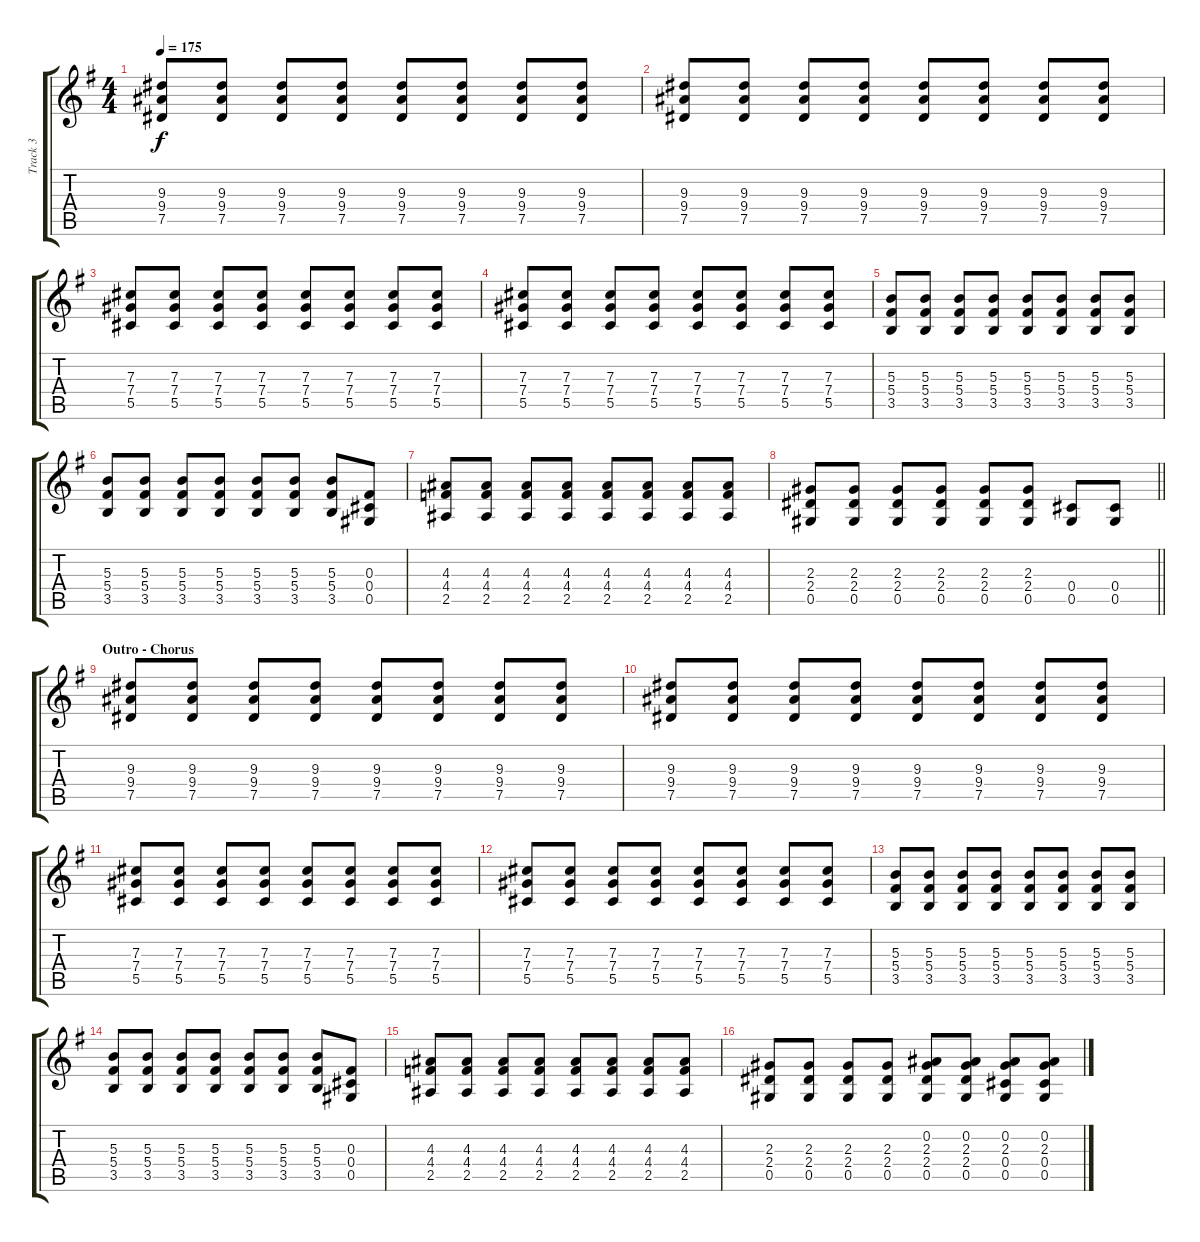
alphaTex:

\track ("Track 3" "Track 3") {instrument distortionguitar}
\staff {score tabs}
\tuning (Eb4 Bb3 Gb3 Db3 Ab2 Db2) {hide}
\ts (4 4)
\tempo 175
\clef g2
\ks g
(9.3 9.4 7.5).8{dy f} (9.3 9.4 7.5).8 (9.3 9.4 7.5).8 (9.3 9.4 7.5).8 (9.3 9.4 7.5).8 (9.3 9.4 7.5).8 (9.3 9.4 7.5).8 (9.3 9.4 7.5).8 |
(9.3 9.4 7.5).8 (9.3 9.4 7.5).8 (9.3 9.4 7.5).8 (9.3 9.4 7.5).8 (9.3 9.4 7.5).8 (9.3 9.4 7.5).8 (9.3 9.4 7.5).8 (9.3 9.4 7.5).8 |
(7.3 7.4 5.5).8 (7.3 7.4 5.5).8 (7.3 7.4 5.5).8 (7.3 7.4 5.5).8 (7.3 7.4 5.5).8 (7.3 7.4 5.5).8 (7.3 7.4 5.5).8 (7.3 7.4 5.5).8 |
(7.3 7.4 5.5).8 (7.3 7.4 5.5).8 (7.3 7.4 5.5).8 (7.3 7.4 5.5).8 (7.3 7.4 5.5).8 (7.3 7.4 5.5).8 (7.3 7.4 5.5).8 (7.3 7.4 5.5).8 |
(5.3 5.4 3.5).8 (5.3 5.4 3.5).8 (5.3 5.4 3.5).8 (5.3 5.4 3.5).8 (5.3 5.4 3.5).8 (5.3 5.4 3.5).8 (5.3 5.4 3.5).8 (5.3 5.4 3.5).8 |
(5.3 5.4 3.5).8 (5.3 5.4 3.5).8 (5.3 5.4 3.5).8 (5.3 5.4 3.5).8 (5.3 5.4 3.5).8 (5.3 5.4 3.5).8 (5.3 5.4 3.5).8 (0.3 0.4 0.5).8 |
(4.3 4.4 2.5).8 (4.3 4.4 2.5).8 (4.3 4.4 2.5).8 (4.3 4.4 2.5).8 (4.3 4.4 2.5).8 (4.3 4.4 2.5).8 (4.3 4.4 2.5).8 (4.3 4.4 2.5).8 |
\barLineRight lightlight
(2.3 2.4 0.5).8 (2.3 2.4 0.5).8 (2.3 2.4 0.5).8 (2.3 2.4 0.5).8 (2.3 2.4 0.5).8 (2.3 2.4 0.5).8 (0.4 0.5).8 (0.4 0.5).8 |
\section ("" "Outro - Chorus")
(9.3 9.4 7.5).8 (9.3 9.4 7.5).8 (9.3 9.4 7.5).8 (9.3 9.4 7.5).8 (9.3 9.4 7.5).8 (9.3 9.4 7.5).8 (9.3 9.4 7.5).8 (9.3 9.4 7.5).8 |
(9.3 9.4 7.5).8 (9.3 9.4 7.5).8 (9.3 9.4 7.5).8 (9.3 9.4 7.5).8 (9.3 9.4 7.5).8 (9.3 9.4 7.5).8 (9.3 9.4 7.5).8 (9.3 9.4 7.5).8 |
(7.3 7.4 5.5).8 (7.3 7.4 5.5).8 (7.3 7.4 5.5).8 (7.3 7.4 5.5).8 (7.3 7.4 5.5).8 (7.3 7.4 5.5).8 (7.3 7.4 5.5).8 (7.3 7.4 5.5).8 |
(7.3 7.4 5.5).8 (7.3 7.4 5.5).8 (7.3 7.4 5.5).8 (7.3 7.4 5.5).8 (7.3 7.4 5.5).8 (7.3 7.4 5.5).8 (7.3 7.4 5.5).8 (7.3 7.4 5.5).8 |
(5.3 5.4 3.5).8 (5.3 5.4 3.5).8 (5.3 5.4 3.5).8 (5.3 5.4 3.5).8 (5.3 5.4 3.5).8 (5.3 5.4 3.5).8 (5.3 5.4 3.5).8 (5.3 5.4 3.5).8 |
(5.3 5.4 3.5).8 (5.3 5.4 3.5).8 (5.3 5.4 3.5).8 (5.3 5.4 3.5).8 (5.3 5.4 3.5).8 (5.3 5.4 3.5).8 (5.3 5.4 3.5).8 (0.3 0.4 0.5).8 |
(4.3 4.4 2.5).8 (4.3 4.4 2.5).8 (4.3 4.4 2.5).8 (4.3 4.4 2.5).8 (4.3 4.4 2.5).8 (4.3 4.4 2.5).8 (4.3 4.4 2.5).8 (4.3 4.4 2.5).8 |
(2.3 2.4 0.5).8 (2.3 2.4 0.5).8 (2.3 2.4 0.5).8 (2.3 2.4 0.5).8 (0.2 2.3 2.4 0.5).8 (0.2 2.3 2.4 0.5).8 (0.2 2.3 0.4 0.5).8 (0.2 2.3 0.4 0.5).8
